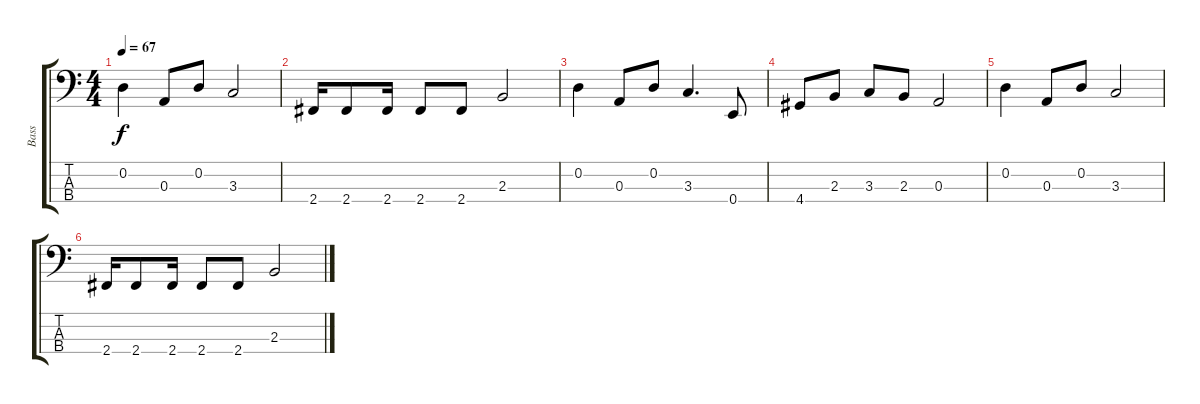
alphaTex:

\track ("Bass" "Bass") {instrument electricbasspick}
\staff {score tabs}
\tuning (G2 D2 A1 E1) {hide}
\ts (4 4)
\tempo 67
\clef f4
\ks c
0.2.4{dy f} 0.3.8 0.2.8 3.3.2 |
2.4.16 2.4.8 2.4.16 2.4.8 2.4.8 2.3.2 |
0.2.4 0.3.8 0.2.8 3.3.4{d} 0.4.8 |
4.4.8 2.3.8 3.3.8 2.3.8 0.3.2 |
0.2.4 0.3.8 0.2.8 3.3.2 |
2.4.16 2.4.8 2.4.16 2.4.8 2.4.8 2.3.2
